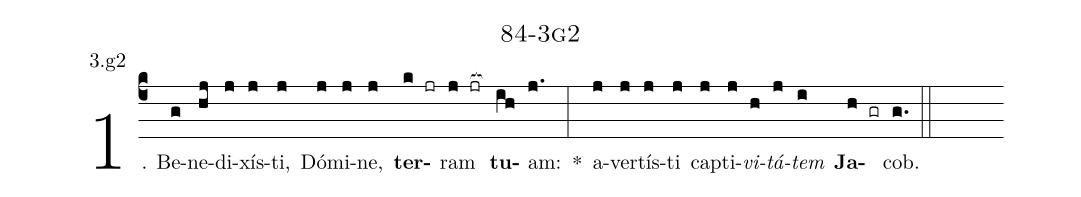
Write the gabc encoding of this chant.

name: 84-3g2;
annotation: 3.g2;
%%
(c4)1. Be(g)ne(hj)di(j)xís(j)ti,(j) Dó(j)mi(j)ne,(j) <b>ter</b>(k jr)ram(j jr[ocb:1{]) <b>tu</b>(ih[ocb:0}])am:(j.) *(:) a(j)ver(j)tís(j)ti(j) cap(j)ti(j)<i>vi</i>(h)<i>tá</i>(j)<i>tem</i>(i) <b>Ja</b>(h gr)cob.(g.) (::)
